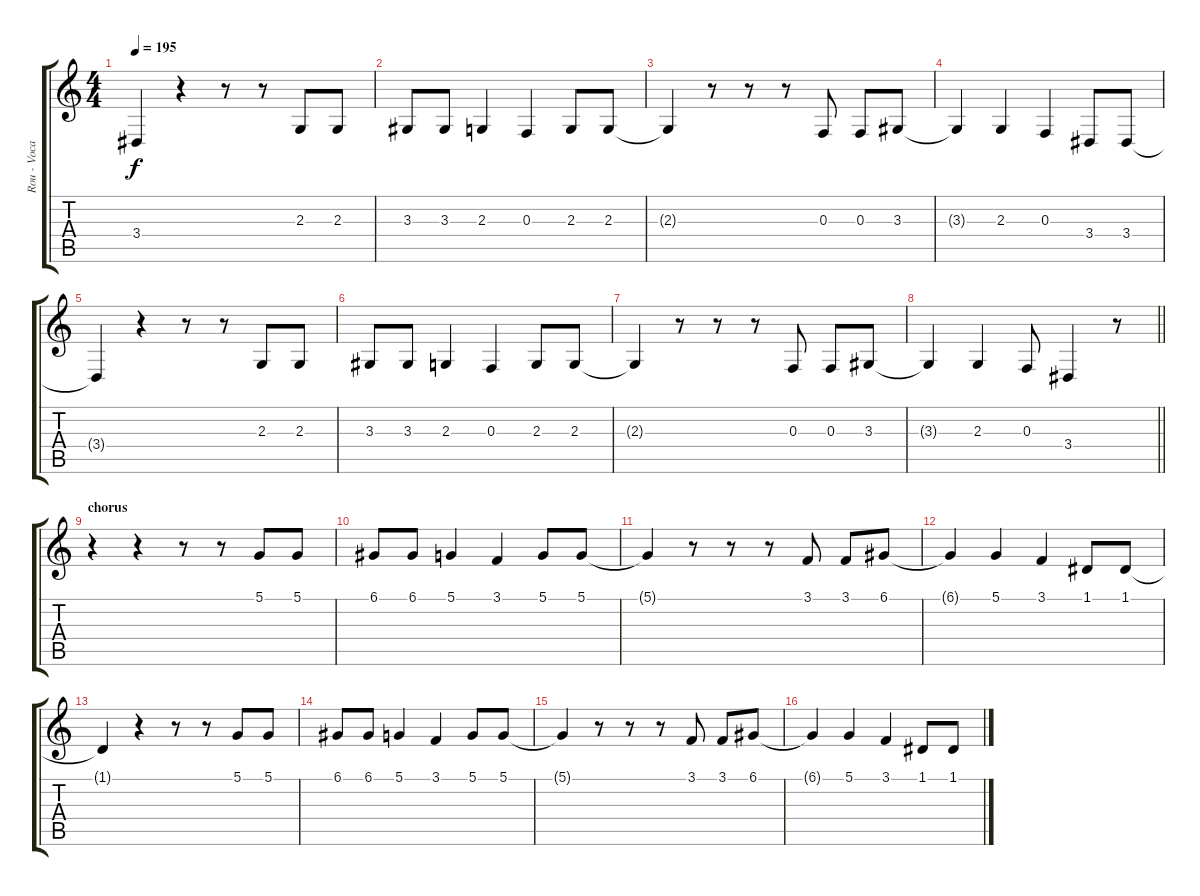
\track ("Rou - Vocals" "Rou - Voca") {instrument clarinet}
\staff {score tabs}
\tuning (D4 A3 F3 C3 G2 C2) {hide}
\ts (4 4)
\tempo 195
\clef g2
\ks c
3.4{t}.4{dy f} r.4 r.8 r.8 2.3.8 2.3.8 |
3.3.8 3.3.8 2.3.4 0.3.4 2.3.8 2.3.8 |
2.3{t}.4 r.8 r.8 r.8 0.3.8 0.3.8 3.3.8 |
3.3{t}.4 2.3.4 0.3.4 3.4.8 3.4.8 |
3.4{t}.4 r.4 r.8 r.8 2.3.8 2.3.8 |
3.3.8 3.3.8 2.3.4 0.3.4 2.3.8 2.3.8 |
2.3{t}.4 r.8 r.8 r.8 0.3.8 0.3.8 3.3.8 |
\barLineRight lightlight
3.3{t}.4 2.3.4 0.3.8 3.4.4 r.8 |
\section ("" "chorus")
r.4 r.4 r.8 r.8 5.1.8 5.1.8 |
6.1.8 6.1.8 5.1.4 3.1.4 5.1.8 5.1.8 |
5.1{t}.4 r.8 r.8 r.8 3.1.8 3.1.8 6.1.8 |
6.1{t}.4 5.1.4 3.1.4 1.1.8 1.1.8 |
1.1{t}.4 r.4 r.8 r.8 5.1.8 5.1.8 |
6.1.8 6.1.8 5.1.4 3.1.4 5.1.8 5.1.8 |
5.1{t}.4 r.8 r.8 r.8 3.1.8 3.1.8 6.1.8 |
6.1{t}.4 5.1.4 3.1.4 1.1.8 1.1.8
